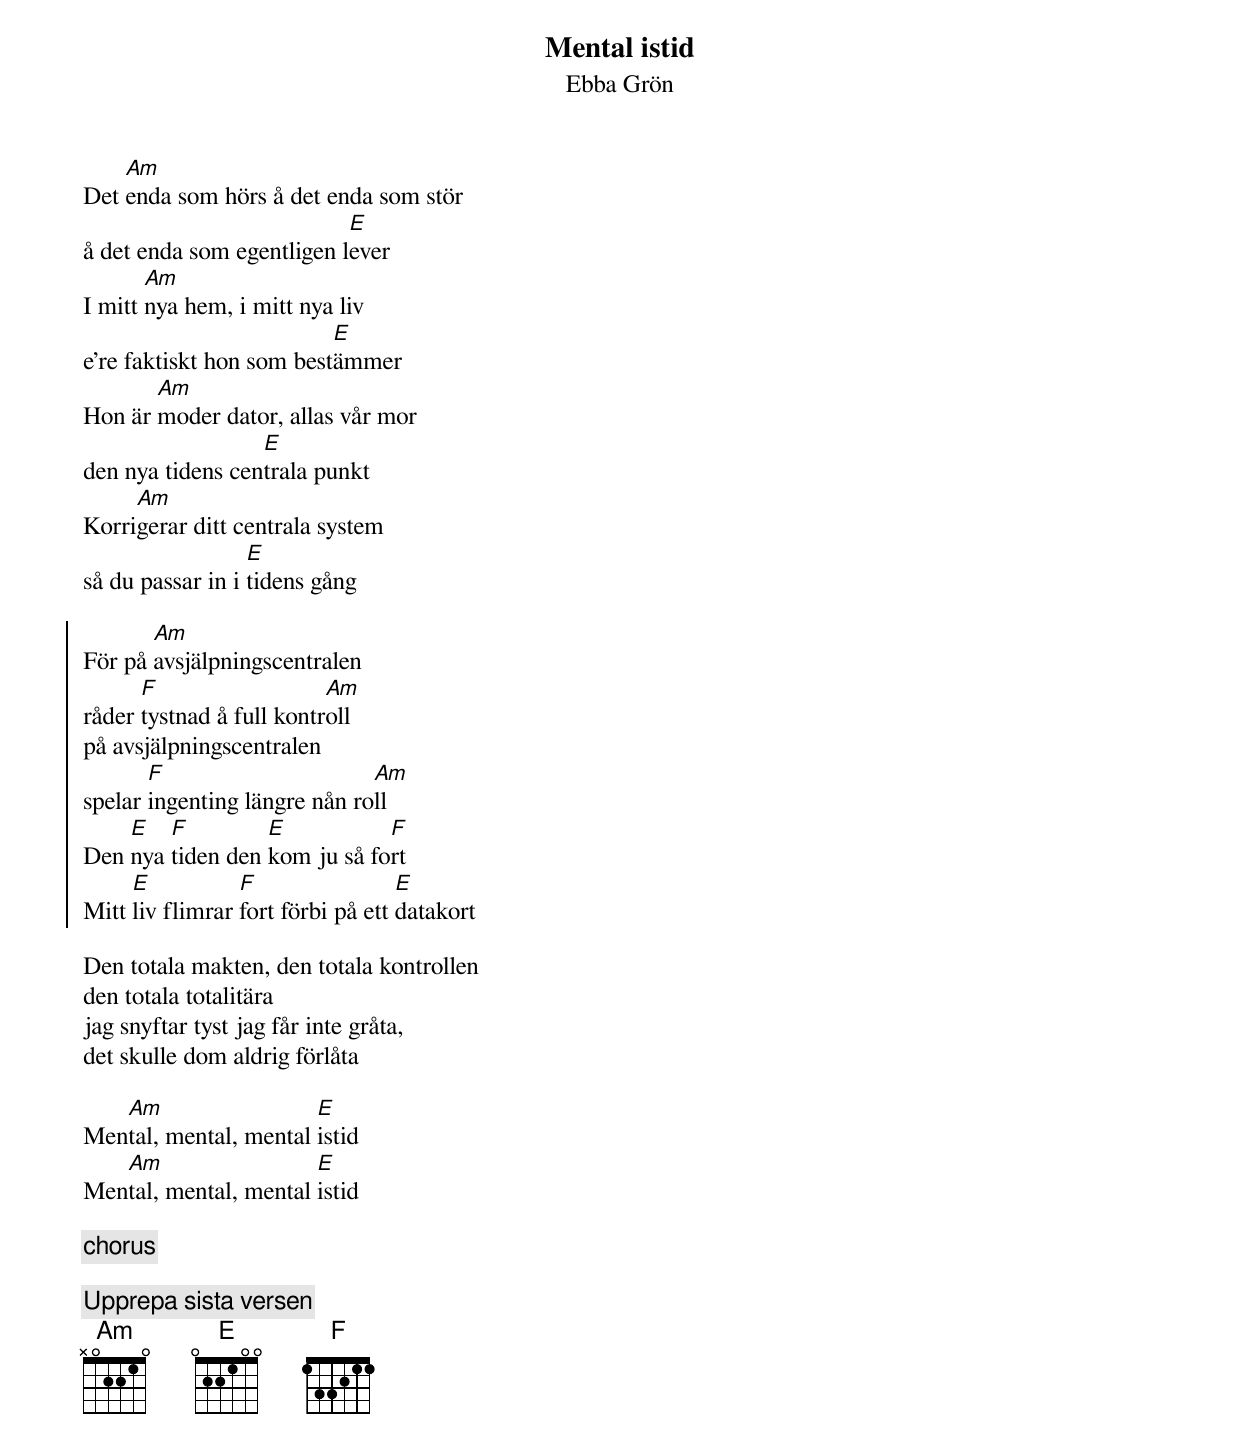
{t:Mental istid}
{st: Ebba Grön}

Det [Am]enda som hörs å det enda som stör
å det enda som egentligen l[E]ever
I mitt [Am]nya hem, i mitt nya liv
e're faktiskt hon som best[E]ämmer
Hon är [Am]moder dator, allas vår mor
den nya tidens cen[E]trala punkt
Korri[Am]gerar ditt centrala system
så du passar in i [E]tidens gång

{soc}
För på [Am]avsjälpningscentralen
råder [F]tystnad å full kontr[Am]oll
på avsjälpningscentralen
spelar [F]ingenting längre nån ro[Am]ll
Den [E]nya [F]tiden den [E]kom ju så fo[F]rt
Mitt [E]liv flimrar [F]fort förbi på ett [E]datakort
{eoc}

Den totala makten, den totala kontrollen
den totala totalitära
jag snyftar tyst jag får inte gråta,
det skulle dom aldrig förlåta

Men[Am]tal, mental, mental [E]istid
Men[Am]tal, mental, mental [E]istid

{c:chorus}

{c:Upprepa sista versen}
